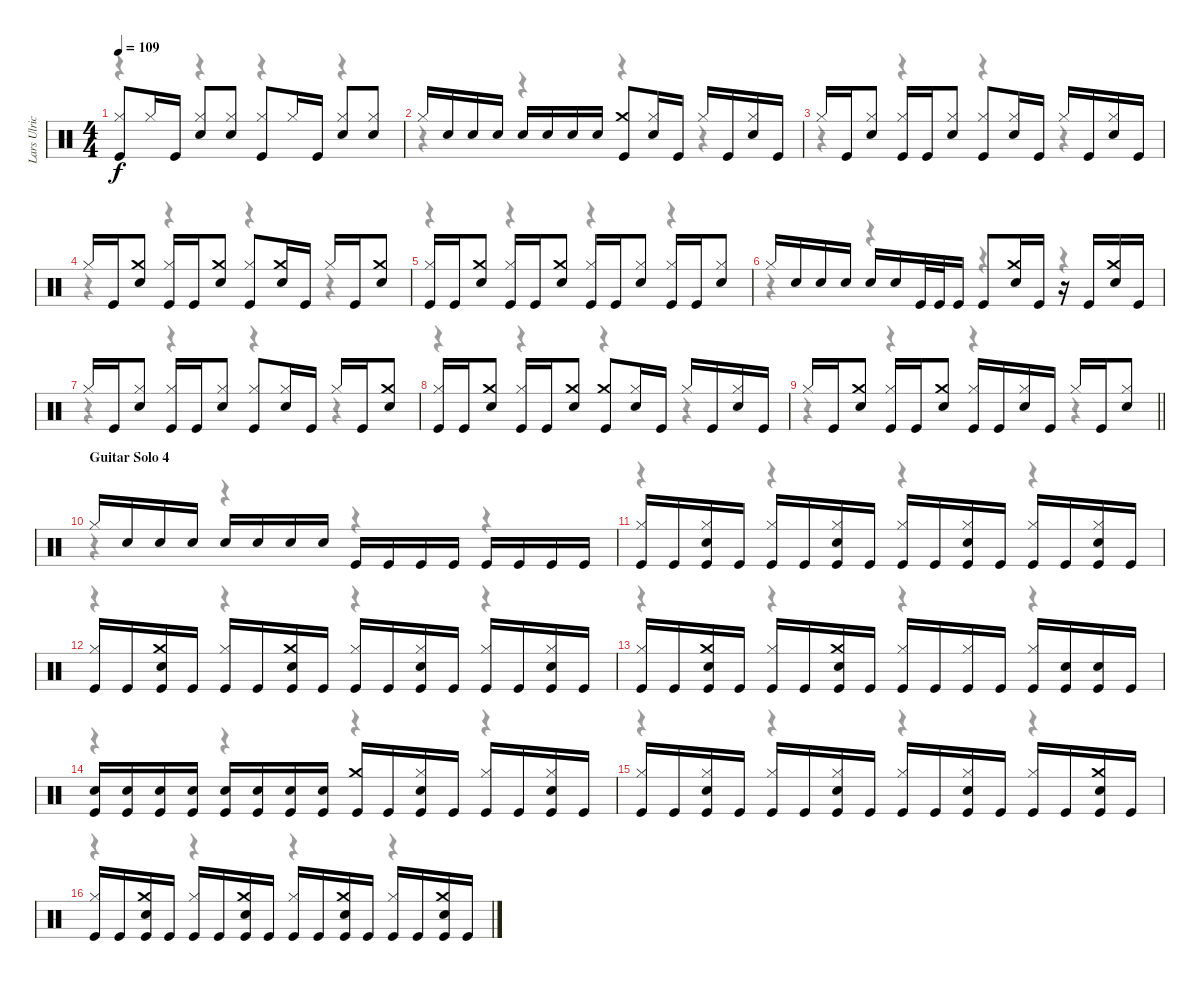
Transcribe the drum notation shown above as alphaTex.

\track ("Lars Ulrich" "Lars Ulric") {instrument percussion}
\staff {score}
\articulation defaults
\voice
\ts (4 4)
\tempo 109
\clef neutral
\ks c
("Hi-Hat (closed)" "Kick (hit)").8{dy f} "Hi-Hat (closed)".16 "Kick (hit)".16 ("Snare (hit) 2" "Hi-Hat (closed)").8 ("Snare (hit) 2" "Hi-Hat (closed)").8 ("Hi-Hat (closed)" "Kick (hit)").8 "Hi-Hat (closed)".16 "Kick (hit)".16 ("Snare (hit) 2" "Hi-Hat (closed)").8 ("Snare (hit) 2" "Hi-Hat (closed)").8 |
"Hi-Hat (closed)".16 "Snare (hit) 2".16 "Snare (hit) 2".16 "Snare (hit) 2".16 "Snare (hit) 2".16 "Snare (hit) 2".16 "Snare (hit) 2".16 "Snare (hit) 2".16 ("Crash medium (hit)" "Kick (hit)").8 ("Snare (hit) 2" "Hi-Hat (closed)").16 "Kick (hit)".16 "Hi-Hat (closed)".16 "Kick (hit)".16 ("Snare (hit) 2" "Hi-Hat (closed)").16 "Kick (hit)".16 |
"Hi-Hat (closed)".16 "Kick (hit)".16 ("Snare (hit) 2" "Hi-Hat (closed)").8 ("Kick (hit)" "Hi-Hat (closed)").16 "Kick (hit)".16 ("Snare (hit) 2" "Hi-Hat (closed)").8 ("Kick (hit)" "Hi-Hat (closed)").8 ("Snare (hit) 2" "Hi-Hat (closed)").16 "Kick (hit)".16 "Hi-Hat (closed)".16 "Kick (hit)".16 ("Snare (hit) 2" "Hi-Hat (closed)").16 "Kick (hit)".16 |
"Hi-Hat (closed)".16 "Kick (hit)".16 ("Snare (hit) 2" "Crash medium (hit)").8 ("Hi-Hat (closed)" "Kick (hit)").16 "Kick (hit)".16 ("Crash medium (hit)" "Snare (hit) 2").8 ("Hi-Hat (closed)" "Kick (hit)").8 ("Crash medium (hit)" "Snare (hit) 2").16 "Kick (hit)".16 "Hi-Hat (closed)".16 "Kick (hit)".16 ("Snare (hit) 2" "Crash medium (hit)").8 |
("Kick (hit)" "Hi-Hat (closed)").16 "Kick (hit)".16 ("Crash medium (hit)" "Snare (hit) 2").8 ("Kick (hit)" "Hi-Hat (closed)").16 "Kick (hit)".16 ("Crash medium (hit)" "Snare (hit) 2").8 ("Kick (hit)" "Hi-Hat (closed)").16 "Kick (hit)".16 ("Snare (hit) 2" "Hi-Hat (closed)").8 ("Kick (hit)" "Hi-Hat (closed)").16 "Kick (hit)".16 ("Snare (hit) 2" "Hi-Hat (closed)").8 |
"Hi-Hat (closed)".16 "Snare (hit) 2".16 "Snare (hit) 2".16 "Snare (hit) 2".16 "Snare (hit) 2".16 "Snare (hit) 2".16 "Kick (hit)".32 "Kick (hit)".32 "Kick (hit)".16 "Kick (hit)".8 ("Snare (hit) 2" "Crash medium (hit)").16 "Kick (hit)".16 r.16 "Kick (hit)".16 ("Crash medium (hit)" "Snare (hit) 2").16 "Kick (hit)".16 |
"Hi-Hat (closed)".16 "Kick (hit)".16 ("Snare (hit) 2" "Hi-Hat (closed)").8 ("Kick (hit)" "Hi-Hat (closed)").16 "Kick (hit)".16 ("Snare (hit) 2" "Hi-Hat (closed)").8 ("Kick (hit)" "Hi-Hat (closed)").8 ("Snare (hit) 2" "Hi-Hat (closed)").16 "Kick (hit)".16 "Hi-Hat (closed)".16 "Kick (hit)".16 ("Crash medium (hit)" "Snare (hit) 2").8 |
("Hi-Hat (closed)" "Kick (hit)").16 "Kick (hit)".16 ("Crash medium (hit)" "Snare (hit) 2").8 ("Hi-Hat (closed)" "Kick (hit)").16 "Kick (hit)".16 ("Crash medium (hit)" "Snare (hit) 2").8 ("Crash medium (hit)" "Kick (hit)").8 ("Snare (hit) 2" "Hi-Hat (closed)").16 "Kick (hit)".16 "Hi-Hat (closed)".16 "Kick (hit)".16 ("Snare (hit) 2" "Hi-Hat (closed)").16 "Kick (hit)".16 |
\barLineRight lightlight "Hi-Hat (closed)".16 "Kick (hit)".16
("Crash medium (hit)" "Snare (hit) 2").8 ("Hi-Hat (closed)" "Kick (hit)").16 "Kick (hit)".16 ("Crash medium (hit)" "Snare (hit) 2").8 ("Hi-Hat (closed)" "Kick (hit)").16 "Kick (hit)".16 ("Snare (hit) 2" "Hi-Hat (closed)").16 "Kick (hit)".16 "Hi-Hat (closed)".16 "Kick (hit)".16 ("Snare (hit) 2" "Hi-Hat (closed)").8 |
\section ("" "Guitar Solo 4")
"Hi-Hat (closed)".16 "Snare (hit) 2".16 "Snare (hit) 2".16 "Snare (hit) 2".16 "Snare (hit) 2".16 "Snare (hit) 2".16 "Snare (hit) 2".16 "Snare (hit) 2".16 "Kick (hit)".16 "Kick (hit)".16 "Kick (hit)".16 "Kick (hit)".16 "Kick (hit)".16 "Kick (hit)".16 "Kick (hit)".16 "Kick (hit)".16 |
("Hi-Hat (closed)" "Kick (hit)").16 "Kick (hit)".16 ("Snare (hit) 2" "Hi-Hat (closed)" "Kick (hit)").16 "Kick (hit)".16 ("Hi-Hat (closed)" "Kick (hit)").16 "Kick (hit)".16 ("Snare (hit) 2" "Hi-Hat (closed)" "Kick (hit)").16 "Kick (hit)".16 ("Hi-Hat (closed)" "Kick (hit)").16 "Kick (hit)".16 ("Snare (hit) 2" "Hi-Hat (closed)" "Kick (hit)").16 "Kick (hit)".16 ("Hi-Hat (closed)" "Kick (hit)").16 "Kick (hit)".16 ("Snare (hit) 2" "Hi-Hat (closed)" "Kick (hit)").16 "Kick (hit)".16 |
("Hi-Hat (closed)" "Kick (hit)").16 "Kick (hit)".16 ("Crash medium (hit)" "Snare (hit) 2" "Kick (hit)").16 "Kick (hit)".16 ("Hi-Hat (closed)" "Kick (hit)").16 "Kick (hit)".16 ("Crash medium (hit)" "Snare (hit) 2" "Kick (hit)").16 "Kick (hit)".16 ("Hi-Hat (closed)" "Kick (hit)").16 "Kick (hit)".16 ("Snare (hit) 2" "Hi-Hat (closed)" "Kick (hit)").16 "Kick (hit)".16 ("Hi-Hat (closed)" "Kick (hit)").16 "Kick (hit)".16 ("Snare (hit) 2" "Hi-Hat (closed)" "Kick (hit)").16 "Kick (hit)".16 |
("Hi-Hat (closed)" "Kick (hit)").16 "Kick (hit)".16 ("Crash medium (hit)" "Snare (hit) 2" "Kick (hit)").16 "Kick (hit)".16 ("Hi-Hat (closed)" "Kick (hit)").16 "Kick (hit)".16 ("Crash medium (hit)" "Snare (hit) 2" "Kick (hit)").16 "Kick (hit)".16 ("Hi-Hat (closed)" "Kick (hit)").16 "Kick (hit)".16 ("Hi-Hat (closed)" "Kick (hit)").16 "Kick (hit)".16 ("Hi-Hat (closed)" "Kick (hit)").16 ("Snare (hit) 2" "Kick (hit)").16 ("Snare (hit) 2" "Kick (hit)").16 "Kick (hit)".16 |
("Snare (hit) 2" "Kick (hit)").16 ("Snare (hit) 2" "Kick (hit)").16 ("Snare (hit) 2" "Kick (hit)").16 ("Snare (hit) 2" "Kick (hit)").16 ("Snare (hit) 2" "Kick (hit)").16 ("Snare (hit) 2" "Kick (hit)").16 ("Snare (hit) 2" "Kick (hit)").16 ("Snare (hit) 2" "Kick (hit)").16 ("Crash medium (hit)" "Kick (hit)").16 "Kick (hit)".16 ("Snare (hit) 2" "Hi-Hat (closed)" "Kick (hit)").16 "Kick (hit)".16 ("Hi-Hat (closed)" "Kick (hit)").16 "Kick (hit)".16 ("Snare (hit) 2" "Hi-Hat (closed)" "Kick (hit)").16 "Kick (hit)".16 |
("Hi-Hat (closed)" "Kick (hit)").16 "Kick (hit)".16 ("Snare (hit) 2" "Hi-Hat (closed)" "Kick (hit)").16 "Kick (hit)".16 ("Hi-Hat (closed)" "Kick (hit)").16 "Kick (hit)".16 ("Snare (hit) 2" "Hi-Hat (closed)" "Kick (hit)").16 "Kick (hit)".16 ("Hi-Hat (closed)" "Kick (hit)").16 "Kick (hit)".16 ("Snare (hit) 2" "Hi-Hat (closed)" "Kick (hit)").16 "Kick (hit)".16 ("Hi-Hat (closed)" "Kick (hit)").16 "Kick (hit)".16 ("Crash medium (hit)" "Snare (hit) 2" "Kick (hit)").16 "Kick (hit)".16 |
("Hi-Hat (closed)" "Kick (hit)").16 "Kick (hit)".16 ("Crash medium (hit)" "Snare (hit) 2" "Kick (hit)").16 "Kick (hit)".16 ("Hi-Hat (closed)" "Kick (hit)").16 "Kick (hit)".16 ("Crash medium (hit)" "Snare (hit) 2" "Kick (hit)").16 "Kick (hit)".16 ("Hi-Hat (closed)" "Kick (hit)").16 "Kick (hit)".16 ("Crash medium (hit)" "Snare (hit) 2" "Kick (hit)").16 "Kick (hit)".16 ("Hi-Hat (closed)" "Kick (hit)").16 "Kick (hit)".16 ("Crash medium (hit)" "Snare (hit) 2" "Kick (hit)").16 "Kick (hit)".16
\voice
\clef neutral
\ottava regular
\simile none
\ks c
r.4{dy f} r.4 r.4 r.4 |
r.4 r.4 r.4 r.4 |
r.4 r.4 r.4 r.4 |
r.4 r.4 r.4 r.4 |
r.4 r.4 r.4 r.4 |
r.4 r.4 r.4 r.4 |
r.4 r.4 r.4 r.4 |
r.4 r.4 r.4 r.4 |
\barLineRight lightlight
r.4 r.4 r.4 r.4 |
r.4 r.4 r.4 r.4 |
r.4 r.4 r.4 r.4 |
r.4 r.4 r.4 r.4 |
r.4 r.4 r.4 r.4 |
r.4 r.4 r.4 r.4 |
r.4 r.4 r.4 r.4 |
r.4 r.4 r.4 r.4
